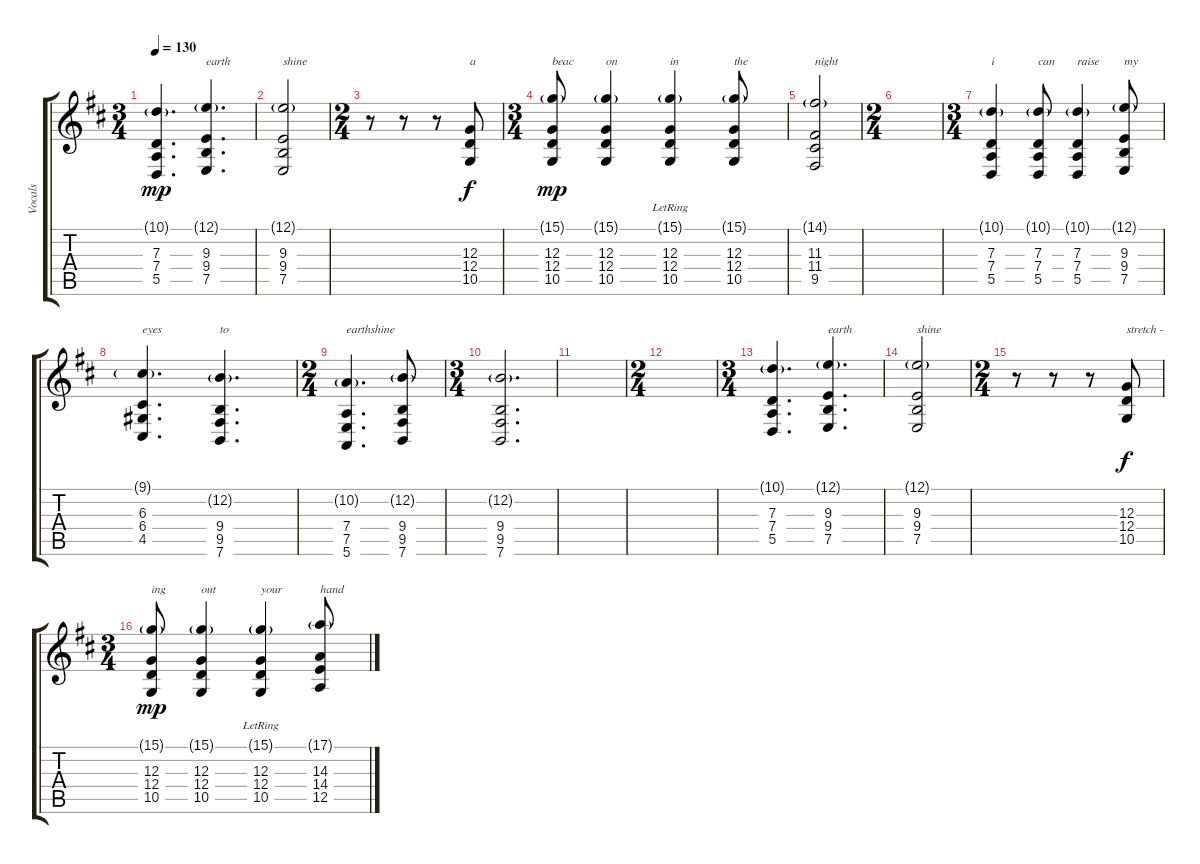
\track ("Vocals" "Vocals") {instrument lead6voice bank 34}
\staff {score tabs}
\tuning (E4 B3 G3 D3 A2 E2) {hide}
\ts (3 4)
\tempo 130
\clef g2
\ks d
(10.1{g} 7.3 7.4 5.5).4{d dy mp} (12.1{g} 9.3 9.4 7.5).4{d txt "earth"} |
(12.1{g} 9.3 9.4 7.5).2{txt "shine"} |
\ts (2 4)
r.8 r.8 r.8 (12.3 12.4 10.5).8{txt "a" dy f} |
\ts (3 4)
(15.1{g} 12.3 12.4 10.5).8{txt "beac" dy mp} (15.1{g} 12.3 12.4 10.5).4{txt "on"} (15.1{g} 12.3 12.4{lr} 10.5).4{txt "in"} (15.1{g} 12.3 12.4 10.5).8{txt "the"} |
(14.1{g} 11.3 11.4 9.5).2{txt "night"} |
\ts (2 4)
|
\ts (3 4)
(10.1{g} 7.3 7.4 5.5).4{txt "i"} (10.1{g} 7.3 7.4 5.5).8{txt "can"} (10.1{g} 7.3 7.4 5.5).4{txt "raise"} (12.1{g} 9.3 9.4 7.5).8{txt "my"} |
(9.1{g} 6.3 6.4 4.5).4{d txt "eyes"} (12.2{g} 9.4 9.5 7.6).4{d txt "to"} |
\ts (2 4)
(10.2{g} 7.4 7.5 5.6).4{d txt "earthshine"} (12.2{g} 9.4 9.5 7.6).8 |
\ts (3 4)
(12.2{g} 9.4 9.5 7.6).2{d} |
|
\ts (2 4)
|
\ts (3 4)
(10.1{g} 7.3 7.4 5.5).4{d} (12.1{g} 9.3 9.4 7.5).4{d txt "earth"} |
(12.1{g} 9.3 9.4 7.5).2{txt "shine"} |
\ts (2 4)
r.8 r.8 r.8 (12.3 12.4 10.5).8{txt "stretch -" dy f} |
\ts (3 4)
(15.1{g} 12.3 12.4 10.5).8{txt "ing" dy mp} (15.1{g} 12.3 12.4 10.5).4{txt "out"} (15.1{g} 12.3 12.4{lr} 10.5).4{txt "your"} (17.1{g} 14.3 14.4 12.5).8{txt "hand"}
